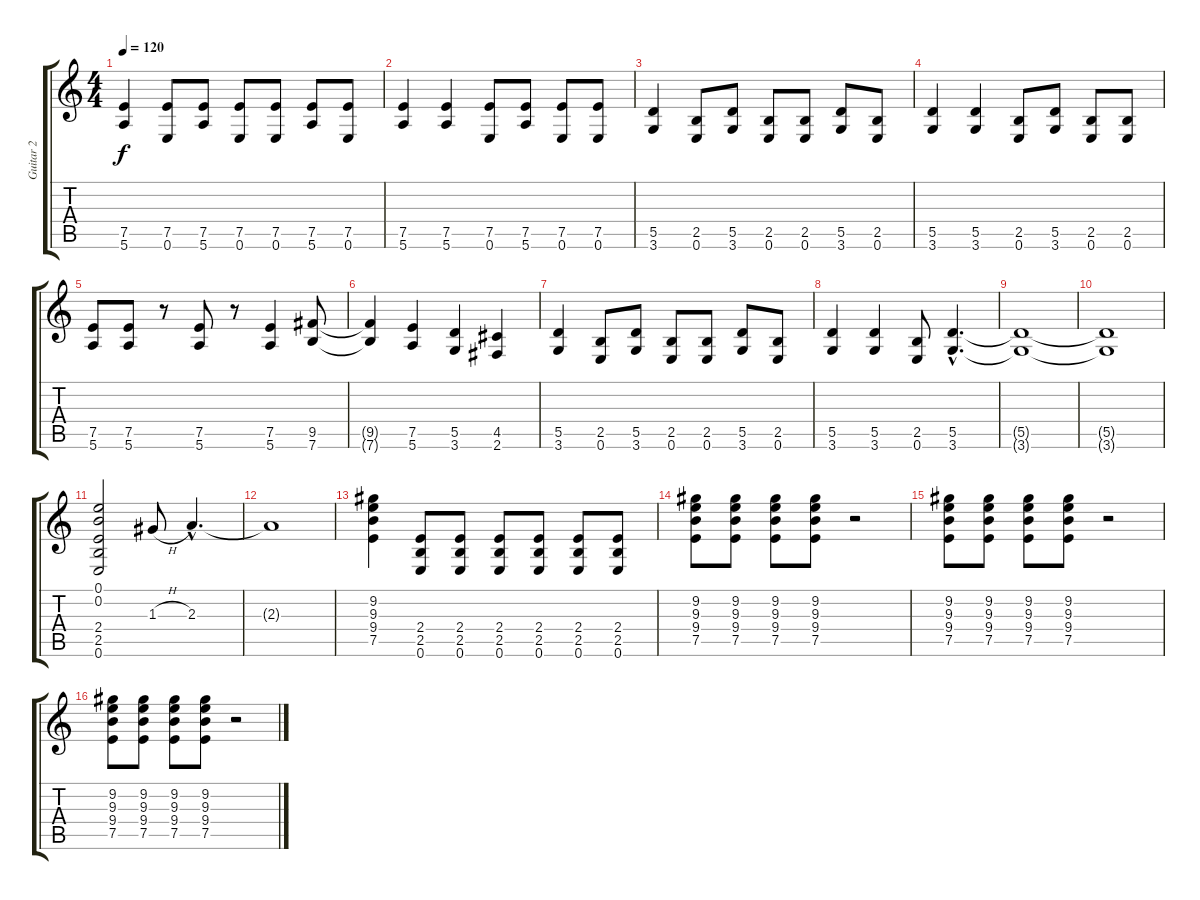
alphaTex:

\track ("Guitar 2" "Guitar 2") {instrument overdrivenguitar}
\staff {score tabs}
\tuning (E4 B3 G3 D3 A2 E2) {hide}
\ts (4 4)
\tempo 120
\clef g2
\ks c
(7.5 5.6).4{dy f} (7.5 0.6).8 (7.5 5.6).8 (7.5 0.6).8 (7.5 0.6).8 (7.5 5.6).8 (7.5 0.6).8 |
(7.5 5.6).4 (7.5 5.6).4 (7.5 0.6).8 (7.5 5.6).8 (7.5 0.6).8 (7.5 0.6).8 |
(5.5 3.6).4 (2.5 0.6).8 (5.5 3.6).8 (2.5 0.6).8 (2.5 0.6).8 (5.5 3.6).8 (2.5 0.6).8 |
(5.5 3.6).4 (5.5 3.6).4 (2.5 0.6).8 (5.5 3.6).8 (2.5 0.6).8 (2.5 0.6).8 |
(7.5 5.6).8 (7.5 5.6).8 r.8 (7.5 5.6).8 r.8 (7.5 5.6).4 (9.5 7.6).8 |
(9.5{t} 7.6{t}).4 (7.5 5.6).4 (5.5 3.6).4 (4.5 2.6).4 |
(5.5 3.6).4 (2.5 0.6).8 (5.5 3.6).8 (2.5 0.6).8 (2.5 0.6).8 (5.5 3.6).8 (2.5 0.6).8 |
(5.5 3.6).4 (5.5 3.6).4 (2.5 0.6).8 (5.5{hac} 3.6{hac}).4{d} |
(5.5{t} 3.6{t}).1 |
(5.5{t} 3.6{t}).1 |
(0.1 0.2 2.4 2.5 0.6).2 1.3{h}.8 2.3{hac}.4{d} |
2.3{t}.1 |
(9.2 9.3 9.4 7.5).4 (2.4 2.5 0.6).8 (2.4 2.5 0.6).8 (2.4 2.5 0.6).8 (2.4 2.5 0.6).8 (2.4 2.5 0.6).8 (2.4 2.5 0.6).8 |
(9.2 9.3 9.4 7.5).8 (9.2 9.3 9.4 7.5).8 (9.2 9.3 9.4 7.5).8 (9.2 9.3 9.4 7.5).8 r.2 |
(9.2 9.3 9.4 7.5).8 (9.2 9.3 9.4 7.5).8 (9.2 9.3 9.4 7.5).8 (9.2 9.3 9.4 7.5).8 r.2 |
(9.2 9.3 9.4 7.5).8 (9.2 9.3 9.4 7.5).8 (9.2 9.3 9.4 7.5).8 (9.2 9.3 9.4 7.5).8 r.2
